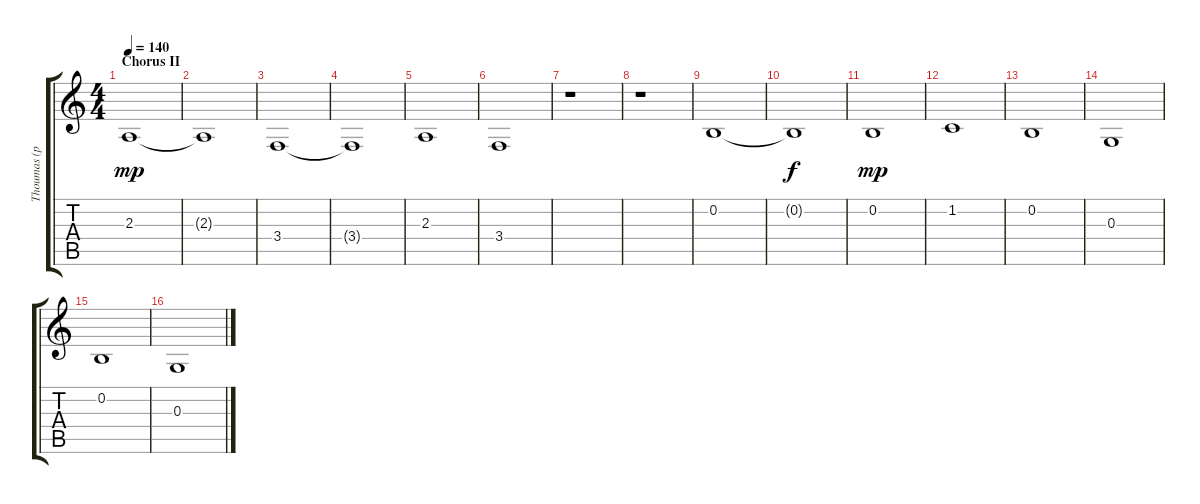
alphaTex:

\track ("Thoumas (pads)" "Thoumas (p") {instrument pad4choir}
\staff {score tabs}
\tuning (E4 B3 G3 D3 A2 E2) {hide}
\ts (4 4)
\section ("" "Chorus II")
\tempo 140
\clef g2
\ks aminor
2.3.1{dy mp} |
2.3{t}.1 |
3.4.1 |
3.4{t}.1 |
2.3.1 |
3.4.1 |
r.1 |
r.1 |
0.2.1 |
0.2{t}.1{dy f} |
0.2.1{dy mp} |
1.2.1 |
0.2.1 |
0.3.1 |
0.2.1 |
0.3.1
